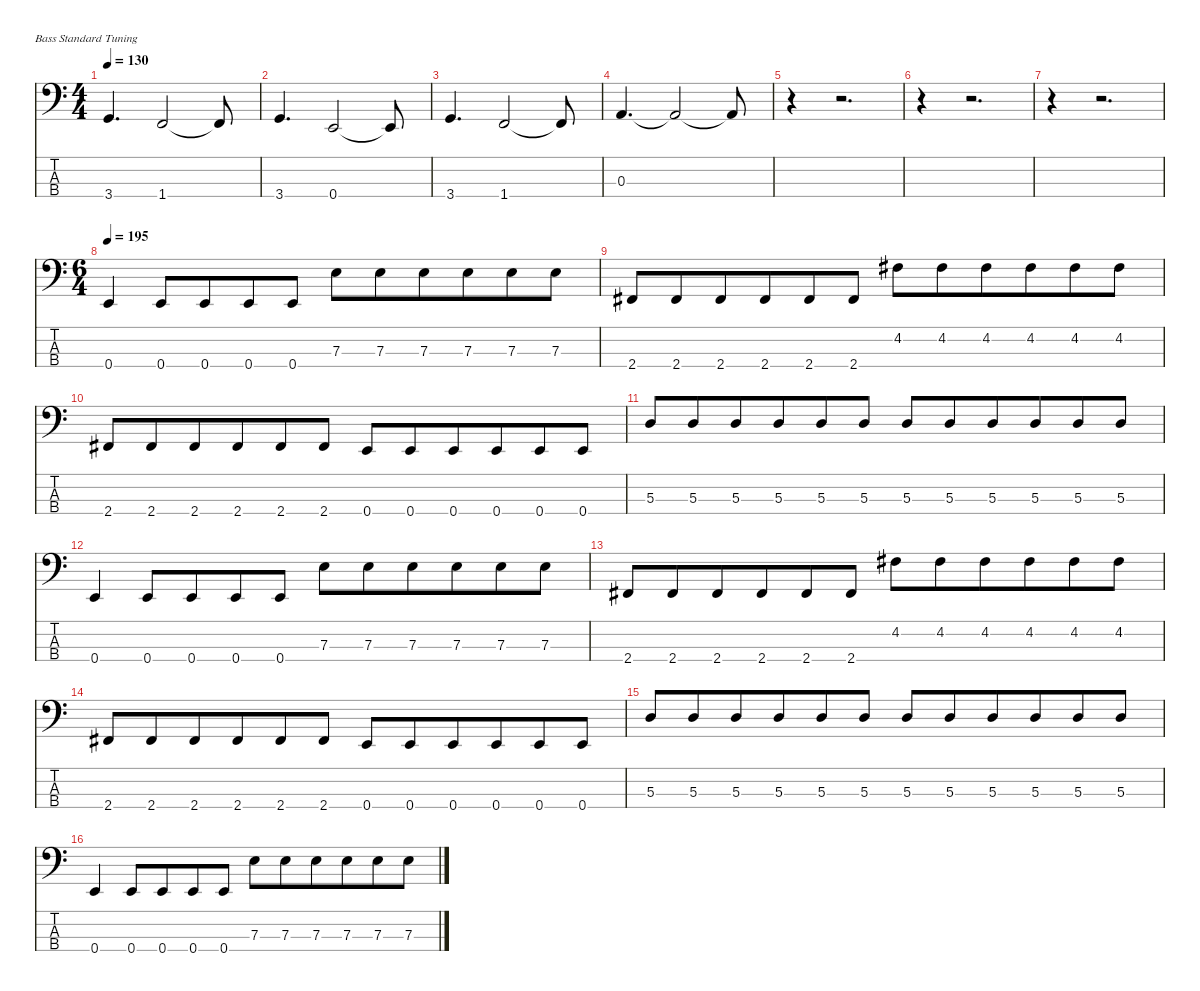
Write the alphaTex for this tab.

\defaultSystemsLayout 4
\hideDynamics
\bracketExtendMode nobrackets
\singleTrackTrackNamePolicy hidden
\multiTrackTrackNamePolicy hidden
\firstSystemTrackNameMode fullname
\firstSystemTrackNameOrientation horizontal
\otherSystemsTrackNameOrientation horizontal
\track ("Bass" "el.bs.") {instrument electricbassfinger}
\staff {score tabs}
\tuning (G2 D2 A1 E1)
\ts (4 4)
\tempo 130
\clef f4
\ks c
3.4.4{d dy f beam Up} 1.4.2{beam Up} 1.4{t}.8{beam Up} |
3.4.4{d beam Up} 0.4.2{beam Up} 0.4{t}.8{beam Up} |
3.4.4{d beam Up} 1.4.2{beam Up} 1.4{t}.8{beam Up} |
0.3.4{d beam Up} 0.3{t}.2{beam Up} 0.3{t}.8{beam Up} |
r.4{beam Down} r.2{d beam Down} |
r.4{beam Down} r.2{d beam Down} |
r.4{beam Down} r.2{d beam Down} |
\ts (6 4)
\beaming (8 6 6)
\tempo 195
0.4.4{beam Up} 0.4.8{beam Up} 0.4.8{beam Up} 0.4.8{beam Up} 0.4.8{beam Up} 7.3.8{beam Down} 7.3.8{beam Down} 7.3.8{beam Down} 7.3.8{beam Down} 7.3.8{beam Down} 7.3.8{beam Down} |
2.4{acc #}.8{beam Up} 2.4{acc #}.8{beam Up} 2.4{acc #}.8{beam Up} 2.4{acc #}.8{beam Up} 2.4{acc #}.8{beam Up} 2.4{acc #}.8{beam Up} 4.2{acc #}.8{beam Down} 4.2{acc #}.8{beam Down} 4.2{acc #}.8{beam Down} 4.2{acc #}.8{beam Down} 4.2{acc #}.8{beam Down} 4.2{acc #}.8{beam Down} |
2.4{acc #}.8{beam Up} 2.4{acc #}.8{beam Up} 2.4{acc #}.8{beam Up} 2.4{acc #}.8{beam Up} 2.4{acc #}.8{beam Up} 2.4{acc #}.8{beam Up} 0.4.8{beam Up} 0.4.8{beam Up} 0.4.8{beam Up} 0.4.8{beam Up} 0.4.8{beam Up} 0.4.8{beam Up} |
5.3.8{beam Up} 5.3.8{beam Up} 5.3.8{beam Up} 5.3.8{beam Up} 5.3.8{beam Up} 5.3.8{beam Up} 5.3.8{beam Up} 5.3.8{beam Up} 5.3.8{beam Up} 5.3.8{beam Up} 5.3.8{beam Up} 5.3.8{beam Up} |
0.4.4{beam Up} 0.4.8{beam Up} 0.4.8{beam Up} 0.4.8{beam Up} 0.4.8{beam Up} 7.3.8{beam Down} 7.3.8{beam Down} 7.3.8{beam Down} 7.3.8{beam Down} 7.3.8{beam Down} 7.3.8{beam Down} |
2.4{acc #}.8{beam Up} 2.4{acc #}.8{beam Up} 2.4{acc #}.8{beam Up} 2.4{acc #}.8{beam Up} 2.4{acc #}.8{beam Up} 2.4{acc #}.8{beam Up} 4.2{acc #}.8{beam Down} 4.2{acc #}.8{beam Down} 4.2{acc #}.8{beam Down} 4.2{acc #}.8{beam Down} 4.2{acc #}.8{beam Down} 4.2{acc #}.8{beam Down} |
2.4{acc #}.8{beam Up} 2.4{acc #}.8{beam Up} 2.4{acc #}.8{beam Up} 2.4{acc #}.8{beam Up} 2.4{acc #}.8{beam Up} 2.4{acc #}.8{beam Up} 0.4.8{beam Up} 0.4.8{beam Up} 0.4.8{beam Up} 0.4.8{beam Up} 0.4.8{beam Up} 0.4.8{beam Up} |
5.3.8{beam Up} 5.3.8{beam Up} 5.3.8{beam Up} 5.3.8{beam Up} 5.3.8{beam Up} 5.3.8{beam Up} 5.3.8{beam Up} 5.3.8{beam Up} 5.3.8{beam Up} 5.3.8{beam Up} 5.3.8{beam Up} 5.3.8{beam Up} |
0.4.4{beam Up} 0.4.8{beam Up} 0.4.8{beam Up} 0.4.8{beam Up} 0.4.8{beam Up} 7.3.8{beam Down} 7.3.8{beam Down} 7.3.8{beam Down} 7.3.8{beam Down} 7.3.8{beam Down} 7.3.8{beam Down}
